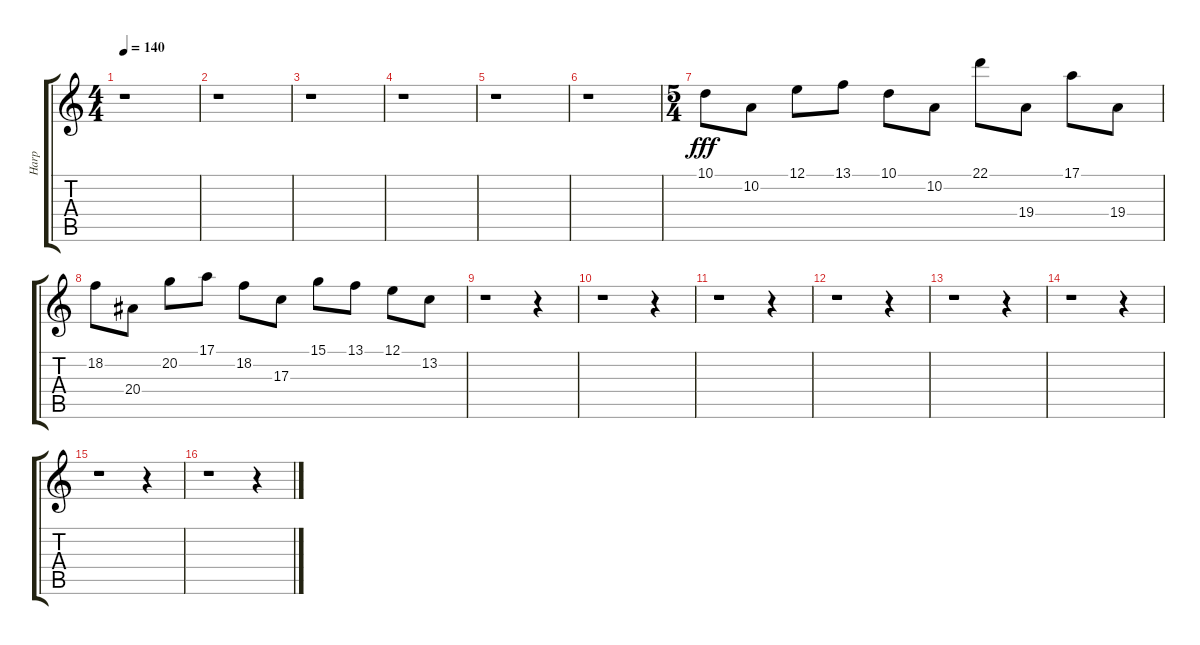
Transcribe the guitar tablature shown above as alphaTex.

\track ("Harp" "Harp") {instrument orchestralharp}
\staff {score tabs}
\tuning (E4 B3 G3 D3 A2 E2) {hide}
\ts (4 4)
\tempo 140
\clef g2
\ks c
r.1{dy f} |
r.1 |
r.1 |
r.1 |
r.1 |
r.1 |
\ts (5 4)
10.1.8{dy fff} 10.2.8 12.1.8 13.1.8 10.1.8 10.2.8 22.1.8 19.4.8 17.1.8 19.4.8 |
18.2.8 20.4.8 20.2.8 17.1.8 18.2.8 17.3.8 15.1.8 13.1.8 12.1.8 13.2.8 |
r.1 r.4 |
r.1 r.4 |
r.1 r.4 |
r.1 r.4 |
r.1 r.4 |
r.1 r.4 |
r.1 r.4 |
r.1 r.4
